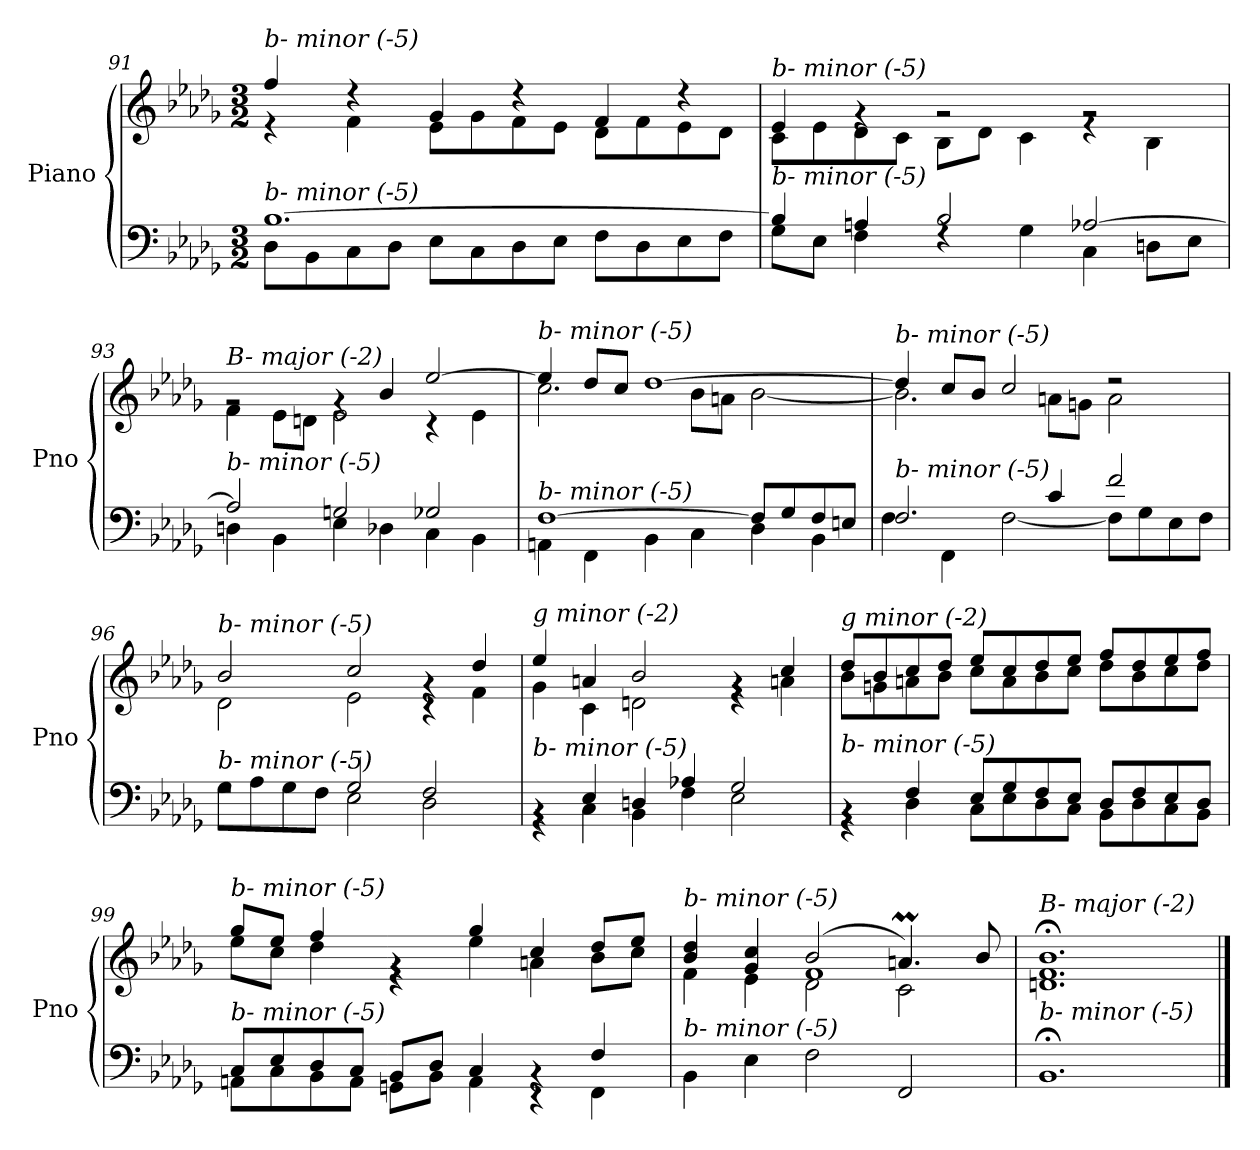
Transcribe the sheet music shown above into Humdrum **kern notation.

**kern	**kern
*part1	*part1
*staff2	*staff1
*I"Piano	*
*I'Pno	*
*clefF4	*clefG2
*k[b-e-a-d-g-]	*k[b-e-a-d-g-]
*M3/2	*M3/2
=91	=91
*^	*^
!	!	!LO:TX:i:t=b- minor (-5)	!
!LO:TX:i:t=b- minor (-5)	!	!	!
[1.B-	8D-\L	4ff/	4r
.	8BB-\	.	.
.	8C\	4r	4f\
.	8D-\J	.	.
.	8E-\L	4g-/	8e-\L
.	8C\	.	8g-\
.	8D-\	4r	8f\
.	8E-\J	.	8e-\J
.	8F\L	4f/	8d-\L
.	8D-\	.	8f\
.	8E-\	4r	8e-\
.	8F\J	.	8d-\J
!!LO:PB:g=z	!!
=92	=92	=92	=92
!	!	!LO:TX:i:t=b- minor (-5)	!
!LO:TX:i:t=b- minor (-5)	!	!	!
4B-/]	8G-\L	4e-/	8c\L
.	8E-\J	.	8e-\
4An/	4F\	4rg	8d-\
.	.	.	8c\J
2B-/	4rF	2rg	8B-\L
.	.	.	8d-\J
.	4G-\	.	4c\
[2A-X/	4C\	2rg	4re
.	8Dn\L	.	4B-\
.	8E-\J	.	.
=93	=93	=93	=93
!	!	!LO:TX:i:t=B- major (-2)	!
!LO:TX:i:t=b- minor (-5)	!	!	!
2A-/]	4Dn\	2rg	4f\
.	4BB-\	.	8e-\L
.	.	.	8dn\J
2Gn/	4E-\	4rg	2e-\
.	4D-X\	4b-/	.
2G-X/	4C\	[2ee-/	4r
.	4BB-\	.	4e-\
=94	=94	=94	=94
!	!	!LO:TX:i:t=b- minor (-5)	!
!LO:TX:i:t=b- minor (-5)	!	!	!
[1F	4AAn\	4ee-/]	2.cc\
.	4FF\	8dd-/L	.
.	.	8cc/J	.
.	4BB-\	[1dd-	.
.	4C\	.	8b-\L
.	.	.	8an\J
8F/L]	4D-\	.	[2b-\
8G-/	.	.	.
8F/	4BB-\	.	.
8En/J	.	.	.
=95	=95	=95	=95
!	!	!LO:TX:i:t=b- minor (-5)	!
!LO:TX:i:t=b- minor (-5)	!	!	!
2.F/	4F\	4dd-/]	2.b-\]
.	4FF\	8cc/L	.
.	.	8b-/J	.
.	[2F\	2cc/	.
4c/	.	.	8an\L
.	.	.	8gn\J
2f/	8F\L]	2r	2a\
.	8G-\	.	.
.	8E-\	.	.
.	8F\J	.	.
!!LO:LB:g=z	!!
=96	=96	=96	=96
!	!	!LO:TX:i:t=b- minor (-5)	!
!LO:TX:i:t=b- minor (-5)	!	!	!
2rF	8G-\L	2b-/	2d-\
.	8A-\	.	.
.	8G-\	.	.
.	8F\J	.	.
2G-/	2E-\	2cc/	2e-\
2F/	2D-\	4rg	4r
.	.	4dd-/	4f\
=97	=97	=97	=97
!	!	!LO:TX:i:t=g minor (-2)	!
!LO:TX:i:t=b- minor (-5)	!	!	!
4rBB	4r	4ee-/	4g-\
4E-/	4C\	4an/	4c\
4Dn/	4BB-\	2b-/	2dn\
4A-X/	4F\	.	.
2G-/	2E-\	4rg	4r
.	.	4cc/	4an\
=98	=98	=98	=98
!	!	!LO:TX:i:t=g minor (-2)	!
!LO:TX:i:t=b- minor (-5)	!	!	!
4rBB	4r	8dd-/L	8b-\L
.	.	8b-/	8gn\
4F/	4D-\	8cc/	8an\
.	.	8dd-/J	8b-\J
8E-/L	8C\L	8ee-/L	8cc\L
8G-/	8E-\	8cc/	8a\
8F/	8D-\	8dd-/	8b-\
8E-/J	8C\J	8ee-/J	8cc\J
8D-/L	8BB-\L	8ff/L	8dd-\L
8F/	8D-\	8dd-/	8b-\
8E-/	8C\	8ee-/	8cc\
8D-/J	8BB-\J	8ff/J	8dd-\J
=99	=99	=99	=99
!	!	!LO:TX:i:t=b- minor (-5)	!
!LO:TX:i:t=b- minor (-5)	!	!	!
8C/L	8AAn\L	8gg-/L	8ee-\L
8E-/	8C\	8ee-/J	8cc\J
8D-/	8BB-\	4ff/	4dd-\
8C/J	8AA\J	.	.
8BB-/L	8GGn\L	4rg	4r
8D-/J	8BB-\J	.	.
4C/	4AA\	4gg-/	4ee-\
4rBB	4r	4cc/	4an\
4F/	4FF\	8dd-/L	8b-\L
.	.	8ee-/J	8cc\J
=100	=100	=100	=100
*	*	*	*^
!	!	!LO:TX:i:t=b- minor (-5)	!	!
!LO:TX:i:t=b- minor (-5)	!	!	!	!
2ryy	4BB-\	4b-/ 4dd-/	4f\	2ryy
.	4E-\	4g-/ 4cc/	4e-\	.
1ryy	2F\	(2b-/	2d-\	1f
.	2FF/	4.anm/)	2c\	.
.	.	8b-/	.	.
*v	*v	*	*	*
*	*v	*v	*v
=101	=101
!	!LO:TX:i:t=B- major (-2)
!LO:TX:i:t=b- minor (-5)	!
1.BB-;	1.dn;< 1.f;< 1.b-;<
==	==
*-	*-
